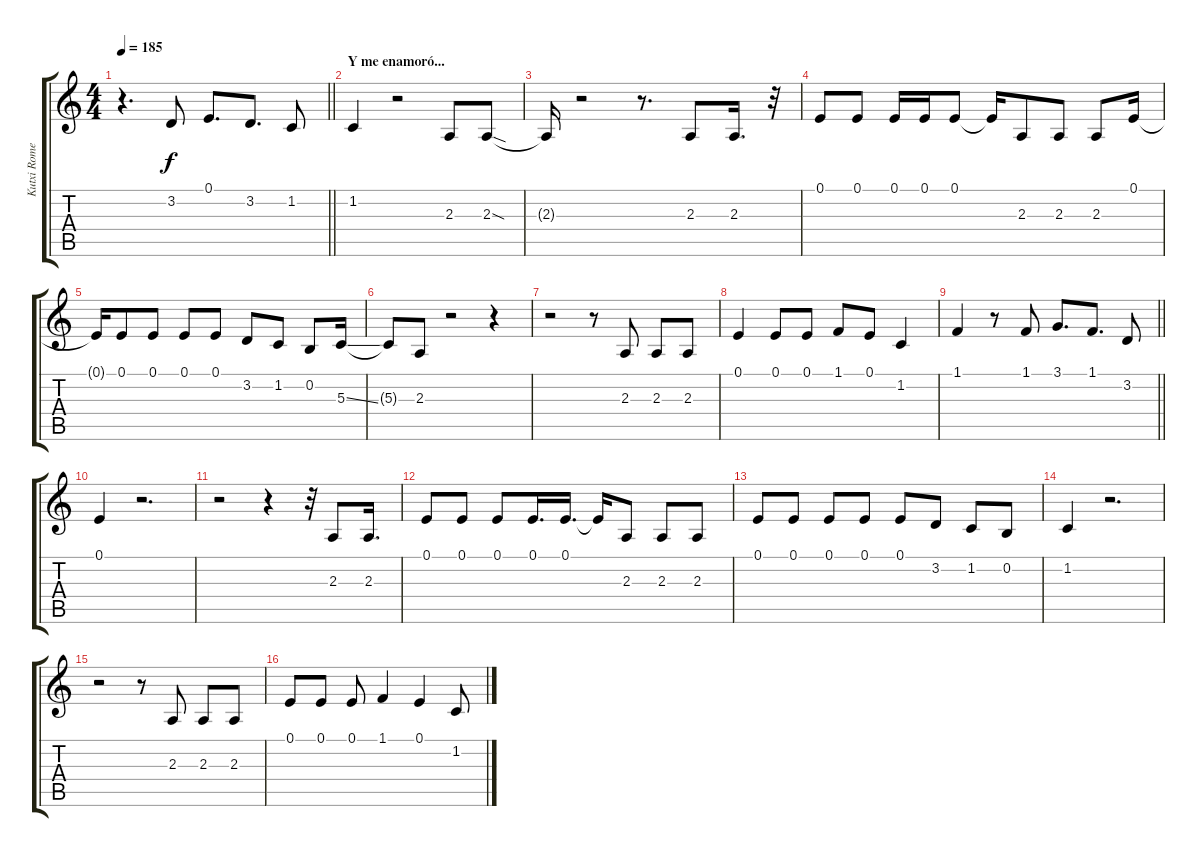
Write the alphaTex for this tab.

\track ("Kutxi Romero - Voz" "Kutxi Rome") {instrument oboe}
\staff {score tabs}
\tuning (E4 B3 G3 D3 A2 E2) {hide}
\ts (4 4)
\tempo 185
\clef g2
\barLineRight lightlight
\ks c
r.4{d dy f} 3.2.8 0.1.8{d} 3.2.8{d} 1.2.8 |
\section ("" "Y me enamoró...")
1.2.4 r.2 2.3.8 2.3{sod}.8 |
2.3{t}.16 r.2 r.8{d} 2.3.8 2.3.16{d} r.32 |
0.1.8 0.1.8 0.1.16 0.1.16 0.1.8 0.1{t}.16 2.3.8 2.3.8 2.3.8 0.1.16 |
0.1{t}.16 0.1.8 0.1.8 0.1.8 0.1.8 3.2.8 1.2.8 0.2.8 5.3{ss}.16 |
5.3{t}.8 2.3.8 r.2 r.4 |
r.2 r.8 2.3.8 2.3.8 2.3.8 |
0.1.4 0.1.8 0.1.8 1.1.8 0.1.8 1.2.4 |
\barLineRight lightlight
1.1.4 r.8 1.1.8 3.1.8{d} 1.1.8{d} 3.2.8 |
0.1.4 r.2{d} |
r.2 r.4 r.32 2.3.8 2.3.16{d} |
0.1.8 0.1.8 0.1.8 0.1.16{d} 0.1.16{d} 0.1{t}.16 2.3.8 2.3.8 2.3.8 |
0.1.8 0.1.8 0.1.8 0.1.8 0.1.8 3.2.8 1.2.8 0.2.8 |
1.2.4 r.2{d} |
r.2 r.8 2.3.8 2.3.8 2.3.8 |
0.1.8 0.1.8 0.1.8 1.1.4 0.1.4 1.2.8
